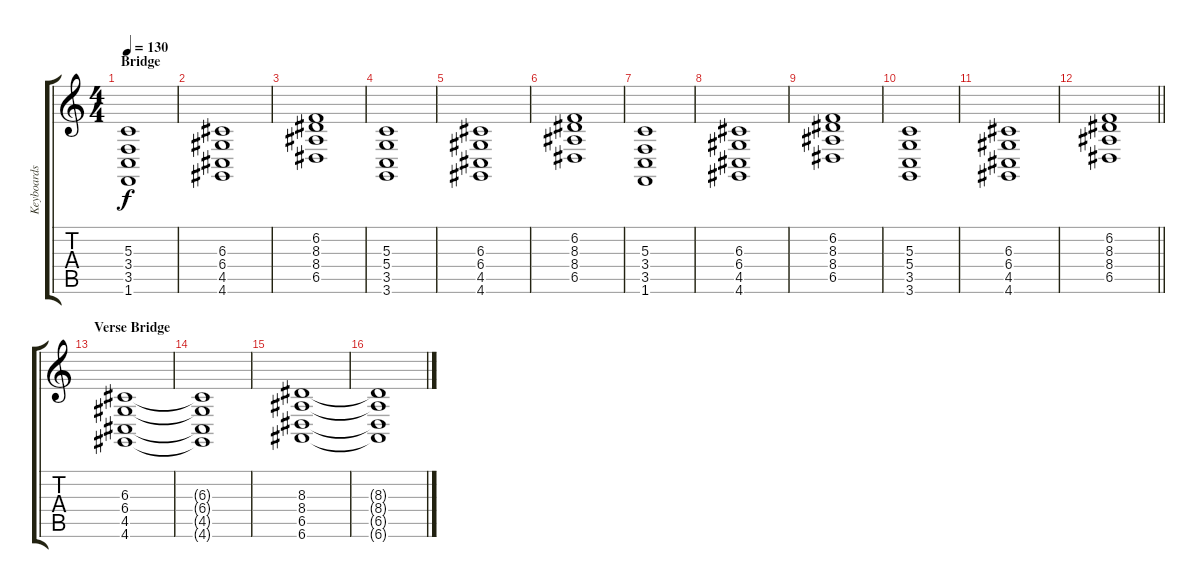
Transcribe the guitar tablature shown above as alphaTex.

\track ("Keyboards Synth" "Keyboards ") {instrument pad2warm}
\staff {score tabs}
\tuning (E4 B3 G3 D3 A2 E2) {hide}
\ts (4 4)
\section ("" "Bridge")
\tempo 130
\clef g2
\ks c
(5.3 3.4 3.5 1.6).1{dy f} |
(6.3 6.4 4.5 4.6).1 |
(6.2 8.3 8.4 6.5).1 |
(5.3 5.4 3.5 3.6).1 |
(6.3 6.4 4.5 4.6).1 |
(6.2 8.3 8.4 6.5).1 |
(5.3 3.4 3.5 1.6).1 |
(6.3 6.4 4.5 4.6).1 |
(6.2 8.3 8.4 6.5).1 |
(5.3 5.4 3.5 3.6).1 |
(6.3 6.4 4.5 4.6).1 |
\barLineRight lightlight
(6.2 8.3 8.4 6.5).1 |
\section ("" "Verse Bridge")
(6.3 6.4 4.5 4.6).1 |
(6.3{t} 6.4{t} 4.5{t} 4.6{t}).1 |
(8.3 8.4 6.5 6.6).1 |
(8.3{t} 8.4{t} 6.5{t} 6.6{t}).1
